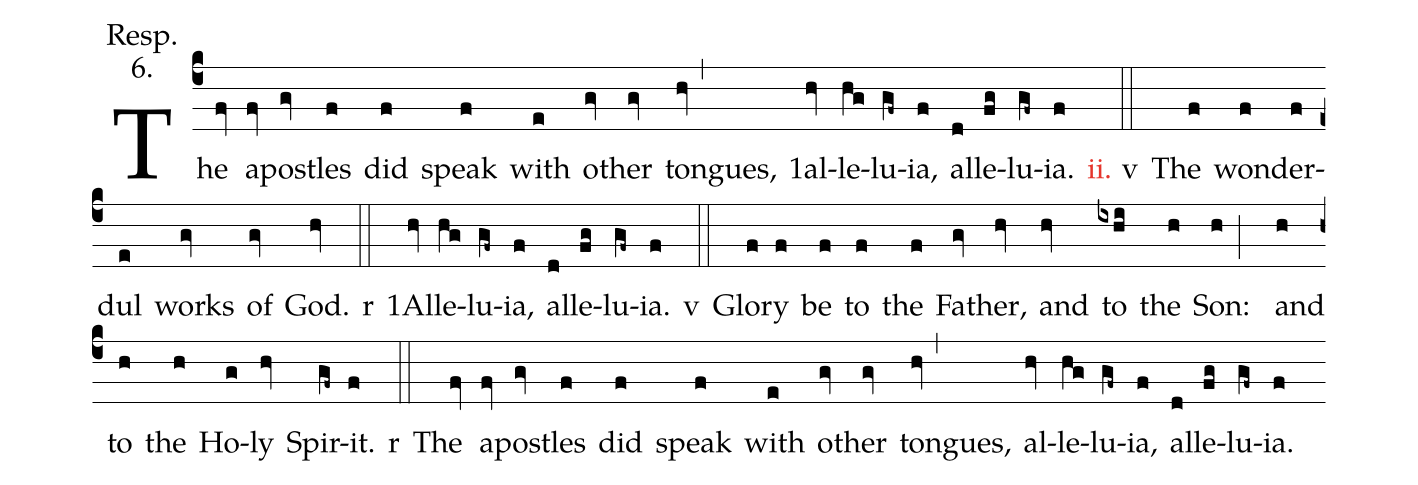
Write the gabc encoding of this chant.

annotation: Resp.;
annotation: 6.;
%%
(c4) The(fv) a(fv)post(gv)les(f) did(f) speak(f) with(e) o(gv)ther(gv) tongues,(hv,) <sp>1</sp>al(hv)le(hg)lu(gf~)ia,(f) al(d)le(fg)lu(gf~)ia.(f) <c>ii.</c>

<sp>v</sp>(::) The(f) won(f)der(f)dul(e) works(gv) of(gv) God.(hv)

<sp>r</sp>(::) <sp>1</sp>Al(hv)le(hg)lu(gf~)ia,(f) al(d)le(fg)lu(gf~)ia.(f)

<sp>v</sp>(::) Glo(f)ry(f) be(f) to(f) the(f) Fa(gv)ther,(hv) and(hv) to(ixhi) the(h) Son:(h;) and(h) to(h) the(h) Ho(g)ly(hv) Spir(gf~)it.(f)

<sp>r</sp>(::) The(fv) a(fv)post(gv)les(f) did(f) speak(f) with(e) o(gv)ther(gv) tongues,(hv,) al(hv)le(hg)lu(gf~)ia,(f) al(d)le(fg)lu(gf~)ia.(f)
